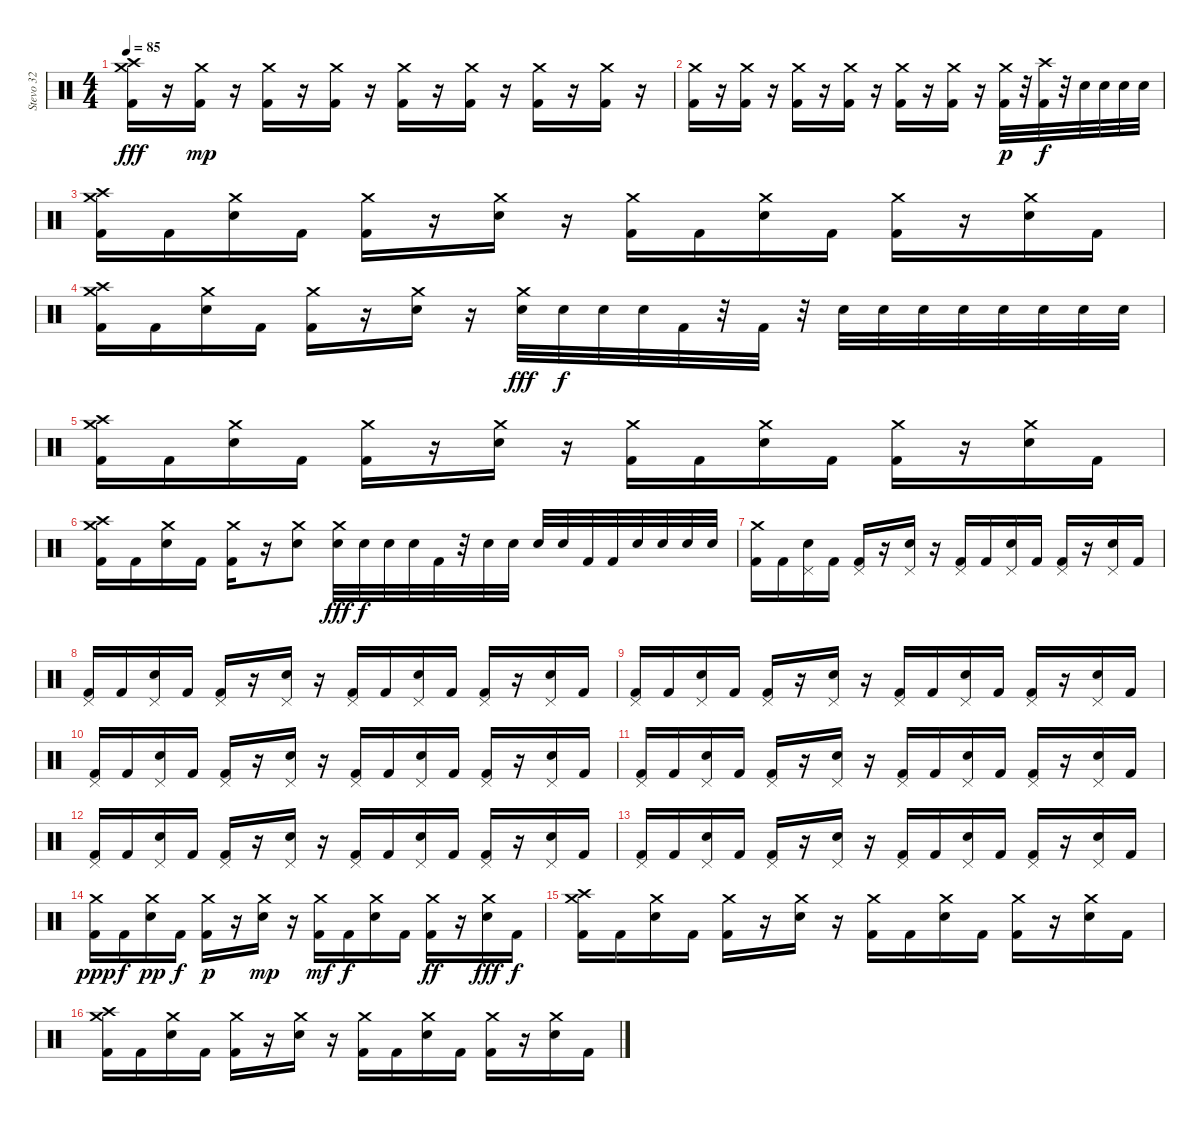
\track ("Stevo 32" "Stevo 32") {instrument percussion}
\staff {score}
\articulation defaults
\ts (4 4)
\tempo 85
\clef neutral
\ks c
("Crash high (hit)" "Crash medium (hit)" "Kick (hit) 2").16{dy fff} r.16 ("Crash medium (hit)" "Kick (hit) 2").16{dy mp} r.16 ("Crash medium (hit)" "Kick (hit) 2").16 r.16 ("Crash medium (hit)" "Kick (hit) 2").16 r.16 ("Crash medium (hit)" "Kick (hit) 2").16 r.16 ("Crash medium (hit)" "Kick (hit) 2").16 r.16 ("Crash medium (hit)" "Kick (hit) 2").16 r.16 ("Crash medium (hit)" "Kick (hit) 2").16 r.16 |
("Crash medium (hit)" "Kick (hit) 2").16 r.16 ("Crash medium (hit)" "Kick (hit) 2").16 r.16 ("Crash medium (hit)" "Kick (hit) 2").16 r.16 ("Crash medium (hit)" "Kick (hit) 2").16 r.16 ("Crash medium (hit)" "Kick (hit) 2").16 r.16 ("Crash medium (hit)" "Kick (hit) 2").16 r.16 ("Crash medium (hit)" "Kick (hit) 2").32{dy p} r.32 ("Crash high (hit)" "Kick (hit) 2").32{dy f} r.32 "Electric Snare (hit)".32 "Electric Snare (hit)".32 "Electric Snare (hit)".32 "Electric Snare (hit)".32 |
("Crash high (hit)" "Crash medium (hit)" "Kick (hit) 2").16 "Kick (hit) 2".16 ("Crash medium (hit)" "Electric Snare (hit)").16 "Kick (hit) 2".16 ("Crash medium (hit)" "Kick (hit) 2").16 r.16 ("Crash medium (hit)" "Electric Snare (hit)").16 r.16 ("Crash medium (hit)" "Kick (hit) 2").16 "Kick (hit) 2".16 ("Crash medium (hit)" "Electric Snare (hit)").16 "Kick (hit) 2".16 ("Crash medium (hit)" "Kick (hit) 2").16 r.16 ("Crash medium (hit)" "Electric Snare (hit)").16 "Kick (hit) 2".16 |
("Crash high (hit)" "Crash medium (hit)" "Kick (hit) 2").16 "Kick (hit) 2".16 ("Crash medium (hit)" "Electric Snare (hit)").16 "Kick (hit) 2".16 ("Crash medium (hit)" "Kick (hit) 2").16 r.16 ("Crash medium (hit)" "Electric Snare (hit)").16 r.16 ("Crash medium (hit)" "Electric Snare (hit)").32{dy fff} "Electric Snare (hit)".32{dy f} "Electric Snare (hit)".32 "Electric Snare (hit)".32 "Kick (hit) 2".32 r.32 "Kick (hit) 2".32 r.32 "Electric Snare (hit)".32 "Electric Snare (hit)".32 "Electric Snare (hit)".32 "Electric Snare (hit)".32 "Electric Snare (hit)".32 "Electric Snare (hit)".32 "Electric Snare (hit)".32 "Electric Snare (hit)".32 |
("Crash high (hit)" "Crash medium (hit)" "Kick (hit) 2").16 "Kick (hit) 2".16 ("Crash medium (hit)" "Electric Snare (hit)").16 "Kick (hit) 2".16 ("Crash medium (hit)" "Kick (hit) 2").16 r.16 ("Crash medium (hit)" "Electric Snare (hit)").16 r.16 ("Crash medium (hit)" "Kick (hit) 2").16 "Kick (hit) 2".16 ("Crash medium (hit)" "Electric Snare (hit)").16 "Kick (hit) 2".16 ("Crash medium (hit)" "Kick (hit) 2").16 r.16 ("Crash medium (hit)" "Electric Snare (hit)").16 "Kick (hit) 2".16 |
("Crash high (hit)" "Crash medium (hit)" "Kick (hit) 2").16 "Kick (hit) 2".16 ("Crash medium (hit)" "Electric Snare (hit)").16 "Kick (hit) 2".16 ("Crash medium (hit)" "Kick (hit) 2").16 r.16 ("Crash medium (hit)" "Electric Snare (hit)").8 ("Crash medium (hit)" "Electric Snare (hit)").32{dy fff} "Electric Snare (hit)".32{dy f} "Electric Snare (hit)".32 "Electric Snare (hit)".32 "Kick (hit) 2".32 r.32 "Electric Snare (hit)".32 "Electric Snare (hit)".32 "Electric Snare (hit)".32 "Electric Snare (hit)".32 "Kick (hit) 2".32 "Kick (hit) 2".32 "Electric Snare (hit)".32 "Electric Snare (hit)".32 "Electric Snare (hit)".32 "Electric Snare (hit)".32 |
("Crash medium (hit)" "Kick (hit) 2").16 "Kick (hit) 2".16 ("Pedal Hi-Hat (hit)" "Electric Snare (hit)").16 "Kick (hit) 2".16 ("Pedal Hi-Hat (hit)" "Kick (hit) 2").16 r.16 ("Pedal Hi-Hat (hit)" "Electric Snare (hit)").16 r.16 ("Pedal Hi-Hat (hit)" "Kick (hit) 2").16 "Kick (hit) 2".16 ("Pedal Hi-Hat (hit)" "Electric Snare (hit)").16 "Kick (hit) 2".16 ("Pedal Hi-Hat (hit)" "Kick (hit) 2").16 r.16 ("Pedal Hi-Hat (hit)" "Electric Snare (hit)").16 "Kick (hit) 2".16 |
("Pedal Hi-Hat (hit)" "Kick (hit) 2").16 "Kick (hit) 2".16 ("Pedal Hi-Hat (hit)" "Electric Snare (hit)").16 "Kick (hit) 2".16 ("Pedal Hi-Hat (hit)" "Kick (hit) 2").16 r.16 ("Pedal Hi-Hat (hit)" "Electric Snare (hit)").16 r.16 ("Pedal Hi-Hat (hit)" "Kick (hit) 2").16 "Kick (hit) 2".16 ("Pedal Hi-Hat (hit)" "Electric Snare (hit)").16 "Kick (hit) 2".16 ("Pedal Hi-Hat (hit)" "Kick (hit) 2").16 r.16 ("Pedal Hi-Hat (hit)" "Electric Snare (hit)").16 "Kick (hit) 2".16 |
("Pedal Hi-Hat (hit)" "Kick (hit) 2").16 "Kick (hit) 2".16 ("Pedal Hi-Hat (hit)" "Electric Snare (hit)").16 "Kick (hit) 2".16 ("Pedal Hi-Hat (hit)" "Kick (hit) 2").16 r.16 ("Pedal Hi-Hat (hit)" "Electric Snare (hit)").16 r.16 ("Pedal Hi-Hat (hit)" "Kick (hit) 2").16 "Kick (hit) 2".16 ("Pedal Hi-Hat (hit)" "Electric Snare (hit)").16 "Kick (hit) 2".16 ("Pedal Hi-Hat (hit)" "Kick (hit) 2").16 r.16 ("Pedal Hi-Hat (hit)" "Electric Snare (hit)").16 "Kick (hit) 2".16 |
("Pedal Hi-Hat (hit)" "Kick (hit) 2").16 "Kick (hit) 2".16 ("Pedal Hi-Hat (hit)" "Electric Snare (hit)").16 "Kick (hit) 2".16 ("Pedal Hi-Hat (hit)" "Kick (hit) 2").16 r.16 ("Pedal Hi-Hat (hit)" "Electric Snare (hit)").16 r.16 ("Pedal Hi-Hat (hit)" "Kick (hit) 2").16 "Kick (hit) 2".16 ("Pedal Hi-Hat (hit)" "Electric Snare (hit)").16 "Kick (hit) 2".16 ("Pedal Hi-Hat (hit)" "Kick (hit) 2").16 r.16 ("Pedal Hi-Hat (hit)" "Electric Snare (hit)").16 "Kick (hit) 2".16 |
("Pedal Hi-Hat (hit)" "Kick (hit) 2").16 "Kick (hit) 2".16 ("Pedal Hi-Hat (hit)" "Electric Snare (hit)").16 "Kick (hit) 2".16 ("Pedal Hi-Hat (hit)" "Kick (hit) 2").16 r.16 ("Pedal Hi-Hat (hit)" "Electric Snare (hit)").16 r.16 ("Pedal Hi-Hat (hit)" "Kick (hit) 2").16 "Kick (hit) 2".16 ("Pedal Hi-Hat (hit)" "Electric Snare (hit)").16 "Kick (hit) 2".16 ("Pedal Hi-Hat (hit)" "Kick (hit) 2").16 r.16 ("Pedal Hi-Hat (hit)" "Electric Snare (hit)").16 "Kick (hit) 2".16 |
("Pedal Hi-Hat (hit)" "Kick (hit) 2").16 "Kick (hit) 2".16 ("Pedal Hi-Hat (hit)" "Electric Snare (hit)").16 "Kick (hit) 2".16 ("Pedal Hi-Hat (hit)" "Kick (hit) 2").16 r.16 ("Pedal Hi-Hat (hit)" "Electric Snare (hit)").16 r.16 ("Pedal Hi-Hat (hit)" "Kick (hit) 2").16 "Kick (hit) 2".16 ("Pedal Hi-Hat (hit)" "Electric Snare (hit)").16 "Kick (hit) 2".16 ("Pedal Hi-Hat (hit)" "Kick (hit) 2").16 r.16 ("Pedal Hi-Hat (hit)" "Electric Snare (hit)").16 "Kick (hit) 2".16 |
("Pedal Hi-Hat (hit)" "Kick (hit) 2").16 "Kick (hit) 2".16 ("Pedal Hi-Hat (hit)" "Electric Snare (hit)").16 "Kick (hit) 2".16 ("Pedal Hi-Hat (hit)" "Kick (hit) 2").16 r.16 ("Pedal Hi-Hat (hit)" "Electric Snare (hit)").16 r.16 ("Pedal Hi-Hat (hit)" "Kick (hit) 2").16 "Kick (hit) 2".16 ("Pedal Hi-Hat (hit)" "Electric Snare (hit)").16 "Kick (hit) 2".16 ("Pedal Hi-Hat (hit)" "Kick (hit) 2").16 r.16 ("Pedal Hi-Hat (hit)" "Electric Snare (hit)").16 "Kick (hit) 2".16 |
("Crash medium (hit)" "Kick (hit) 2").16{dy ppp} "Kick (hit) 2".16{dy f} ("Crash medium (hit)" "Electric Snare (hit)").16{dy pp} "Kick (hit) 2".16{dy f} ("Crash medium (hit)" "Kick (hit) 2").16{dy p} r.16 ("Crash medium (hit)" "Electric Snare (hit)").16{dy mp} r.16 ("Crash medium (hit)" "Kick (hit) 2").16{dy mf} "Kick (hit) 2".16{dy f} ("Crash medium (hit)" "Electric Snare (hit)").16 "Kick (hit) 2".16 ("Crash medium (hit)" "Kick (hit) 2").16{dy ff} r.16 ("Crash medium (hit)" "Electric Snare (hit)").16{dy fff} "Kick (hit) 2".16{dy f} |
("Crash high (hit)" "Crash medium (hit)" "Kick (hit) 2").16 "Kick (hit) 2".16 ("Crash medium (hit)" "Electric Snare (hit)").16 "Kick (hit) 2".16 ("Crash medium (hit)" "Kick (hit) 2").16 r.16 ("Crash medium (hit)" "Electric Snare (hit)").16 r.16 ("Crash medium (hit)" "Kick (hit) 2").16 "Kick (hit) 2".16 ("Crash medium (hit)" "Electric Snare (hit)").16 "Kick (hit) 2".16 ("Crash medium (hit)" "Kick (hit) 2").16 r.16 ("Crash medium (hit)" "Electric Snare (hit)").16 "Kick (hit) 2".16 |
("Crash high (hit)" "Crash medium (hit)" "Kick (hit) 2").16 "Kick (hit) 2".16 ("Crash medium (hit)" "Electric Snare (hit)").16 "Kick (hit) 2".16 ("Crash medium (hit)" "Kick (hit) 2").16 r.16 ("Crash medium (hit)" "Electric Snare (hit)").16 r.16 ("Crash medium (hit)" "Kick (hit) 2").16 "Kick (hit) 2".16 ("Crash medium (hit)" "Electric Snare (hit)").16 "Kick (hit) 2".16 ("Crash medium (hit)" "Kick (hit) 2").16 r.16 ("Crash medium (hit)" "Electric Snare (hit)").16 "Kick (hit) 2".16
